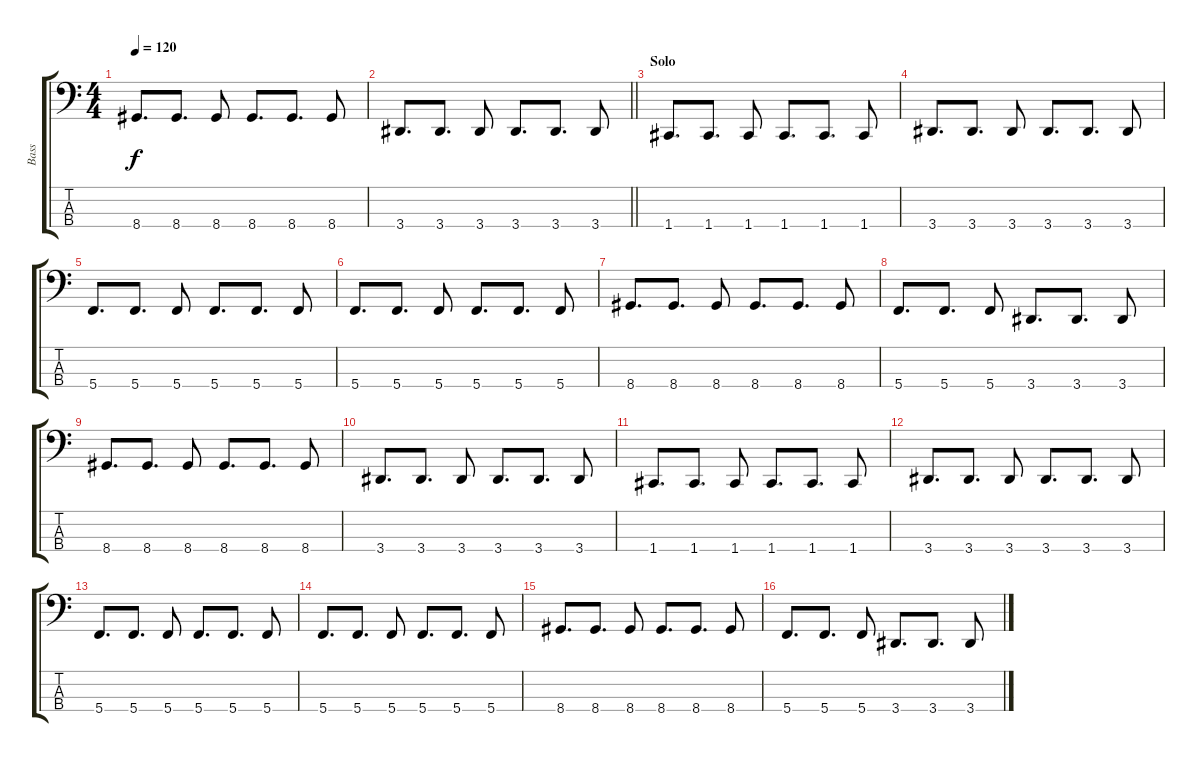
\track ("Bass" "Bass") {instrument electricbasspick}
\staff {score tabs}
\tuning (F2 C2 G1 C1) {hide}
\ts (4 4)
\tempo 120
\clef f4
\ks c
8.4.8{d dy f} 8.4.8{d} 8.4.8 8.4.8{d} 8.4.8{d} 8.4.8 |
\barLineRight lightlight
3.4.8{d} 3.4.8{d} 3.4.8 3.4.8{d} 3.4.8{d} 3.4.8 |
\section ("" "Solo")
1.4.8{d} 1.4.8{d} 1.4.8 1.4.8{d} 1.4.8{d} 1.4.8 |
3.4.8{d} 3.4.8{d} 3.4.8 3.4.8{d} 3.4.8{d} 3.4.8 |
5.4.8{d} 5.4.8{d} 5.4.8 5.4.8{d} 5.4.8{d} 5.4.8 |
5.4.8{d} 5.4.8{d} 5.4.8 5.4.8{d} 5.4.8{d} 5.4.8 |
8.4.8{d} 8.4.8{d} 8.4.8 8.4.8{d} 8.4.8{d} 8.4.8 |
5.4.8{d} 5.4.8{d} 5.4.8 3.4.8{d} 3.4.8{d} 3.4.8 |
8.4.8{d} 8.4.8{d} 8.4.8 8.4.8{d} 8.4.8{d} 8.4.8 |
3.4.8{d} 3.4.8{d} 3.4.8 3.4.8{d} 3.4.8{d} 3.4.8 |
1.4.8{d} 1.4.8{d} 1.4.8 1.4.8{d} 1.4.8{d} 1.4.8 |
3.4.8{d} 3.4.8{d} 3.4.8 3.4.8{d} 3.4.8{d} 3.4.8 |
5.4.8{d} 5.4.8{d} 5.4.8 5.4.8{d} 5.4.8{d} 5.4.8 |
5.4.8{d} 5.4.8{d} 5.4.8 5.4.8{d} 5.4.8{d} 5.4.8 |
8.4.8{d} 8.4.8{d} 8.4.8 8.4.8{d} 8.4.8{d} 8.4.8 |
5.4.8{d} 5.4.8{d} 5.4.8 3.4.8{d} 3.4.8{d} 3.4.8
